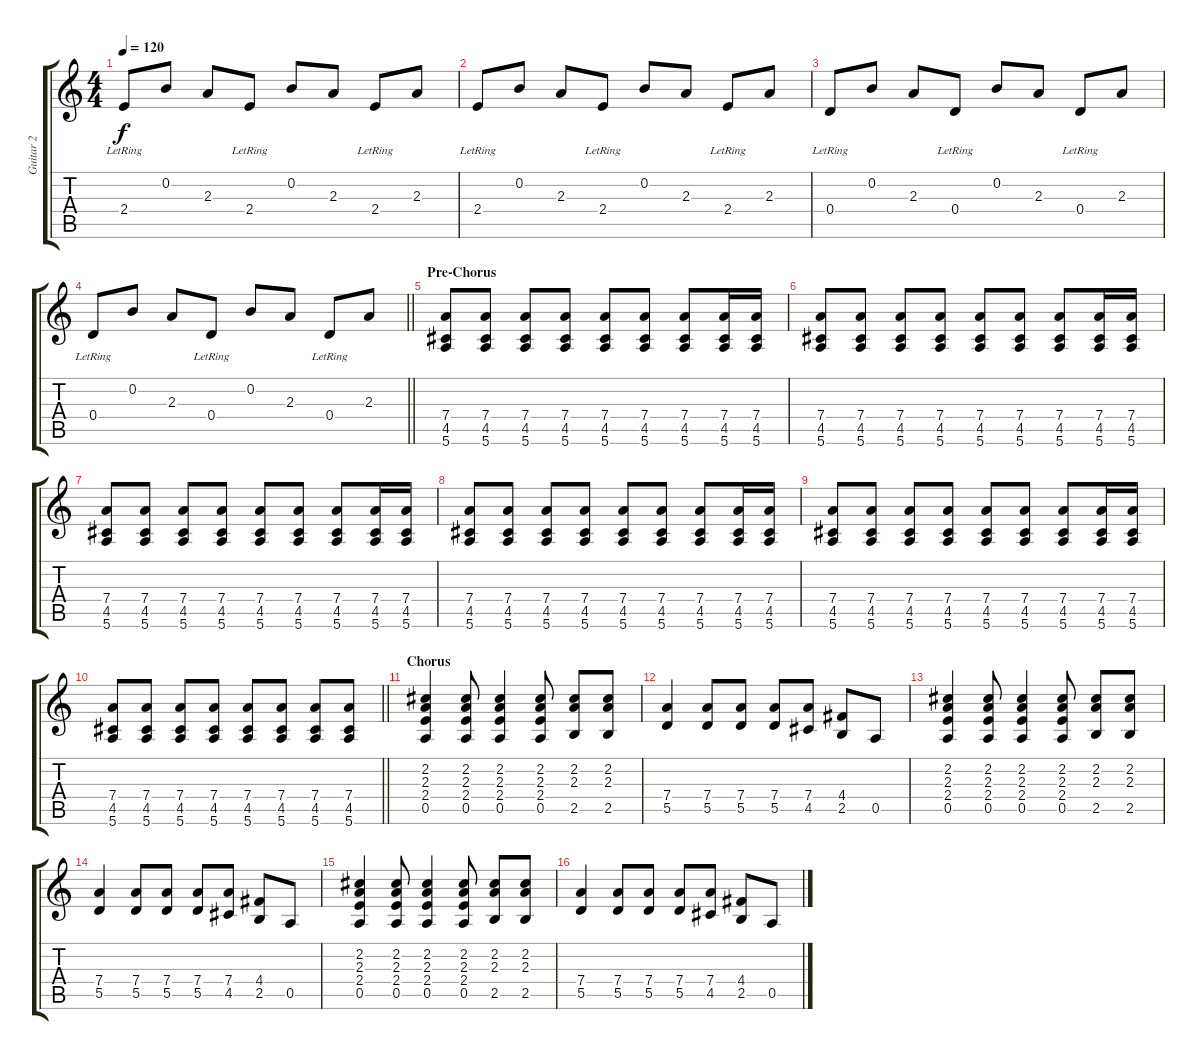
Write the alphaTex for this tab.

\track ("Guitar 2" "Guitar 2") {instrument electricguitarjazz}
\staff {score tabs}
\tuning (E4 B3 G3 D3 A2 E2) {hide}
\ts (4 4)
\tempo 120
\clef g2
\ks c
2.4{lr}.8{dy f} 0.2.8 2.3.8 2.4{lr}.8 0.2.8 2.3.8 2.4{lr}.8 2.3.8 |
2.4{lr}.8 0.2.8 2.3.8 2.4{lr}.8 0.2.8 2.3.8 2.4{lr}.8 2.3.8 |
0.4{lr}.8 0.2.8 2.3.8 0.4{lr}.8 0.2.8 2.3.8 0.4{lr}.8 2.3.8 |
\barLineRight lightlight
0.4{lr}.8 0.2.8 2.3.8 0.4{lr}.8 0.2.8 2.3.8 0.4{lr}.8 2.3.8 |
\section ("" "Pre-Chorus")
(7.4 4.5 5.6).8 (7.4 4.5 5.6).8 (7.4 4.5 5.6).8 (7.4 4.5 5.6).8 (7.4 4.5 5.6).8 (7.4 4.5 5.6).8 (7.4 4.5 5.6).8 (7.4 4.5 5.6).16 (7.4 4.5 5.6).16 |
(7.4 4.5 5.6).8 (7.4 4.5 5.6).8 (7.4 4.5 5.6).8 (7.4 4.5 5.6).8 (7.4 4.5 5.6).8 (7.4 4.5 5.6).8 (7.4 4.5 5.6).8 (7.4 4.5 5.6).16 (7.4 4.5 5.6).16 |
(7.4 4.5 5.6).8 (7.4 4.5 5.6).8 (7.4 4.5 5.6).8 (7.4 4.5 5.6).8 (7.4 4.5 5.6).8 (7.4 4.5 5.6).8 (7.4 4.5 5.6).8 (7.4 4.5 5.6).16 (7.4 4.5 5.6).16 |
(7.4 4.5 5.6).8 (7.4 4.5 5.6).8 (7.4 4.5 5.6).8 (7.4 4.5 5.6).8 (7.4 4.5 5.6).8 (7.4 4.5 5.6).8 (7.4 4.5 5.6).8 (7.4 4.5 5.6).16 (7.4 4.5 5.6).16 |
(7.4 4.5 5.6).8 (7.4 4.5 5.6).8 (7.4 4.5 5.6).8 (7.4 4.5 5.6).8 (7.4 4.5 5.6).8 (7.4 4.5 5.6).8 (7.4 4.5 5.6).8 (7.4 4.5 5.6).16 (7.4 4.5 5.6).16 |
\barLineRight lightlight
(7.4 4.5 5.6).8 (7.4 4.5 5.6).8 (7.4 4.5 5.6).8 (7.4 4.5 5.6).8 (7.4 4.5 5.6).8 (7.4 4.5 5.6).8 (7.4 4.5 5.6).8 (7.4 4.5 5.6).8 |
\section ("" "Chorus")
(2.2 2.3 2.4 0.5).4 (2.2 2.3 2.4 0.5).8 (2.2 2.3 2.4 0.5).4 (2.2 2.3 2.4 0.5).8 (2.2 2.3 2.5).8 (2.2 2.3 2.5).8 |
(7.4 5.5).4 (7.4 5.5).8 (7.4 5.5).8 (7.4 5.5).8 (7.4 4.5).8 (4.4 2.5).8 0.5.8 |
(2.2 2.3 2.4 0.5).4 (2.2 2.3 2.4 0.5).8 (2.2 2.3 2.4 0.5).4 (2.2 2.3 2.4 0.5).8 (2.2 2.3 2.5).8 (2.2 2.3 2.5).8 |
(7.4 5.5).4 (7.4 5.5).8 (7.4 5.5).8 (7.4 5.5).8 (7.4 4.5).8 (4.4 2.5).8 0.5.8 |
(2.2 2.3 2.4 0.5).4 (2.2 2.3 2.4 0.5).8 (2.2 2.3 2.4 0.5).4 (2.2 2.3 2.4 0.5).8 (2.2 2.3 2.5).8 (2.2 2.3 2.5).8 |
(7.4 5.5).4 (7.4 5.5).8 (7.4 5.5).8 (7.4 5.5).8 (7.4 4.5).8 (4.4 2.5).8 0.5.8
